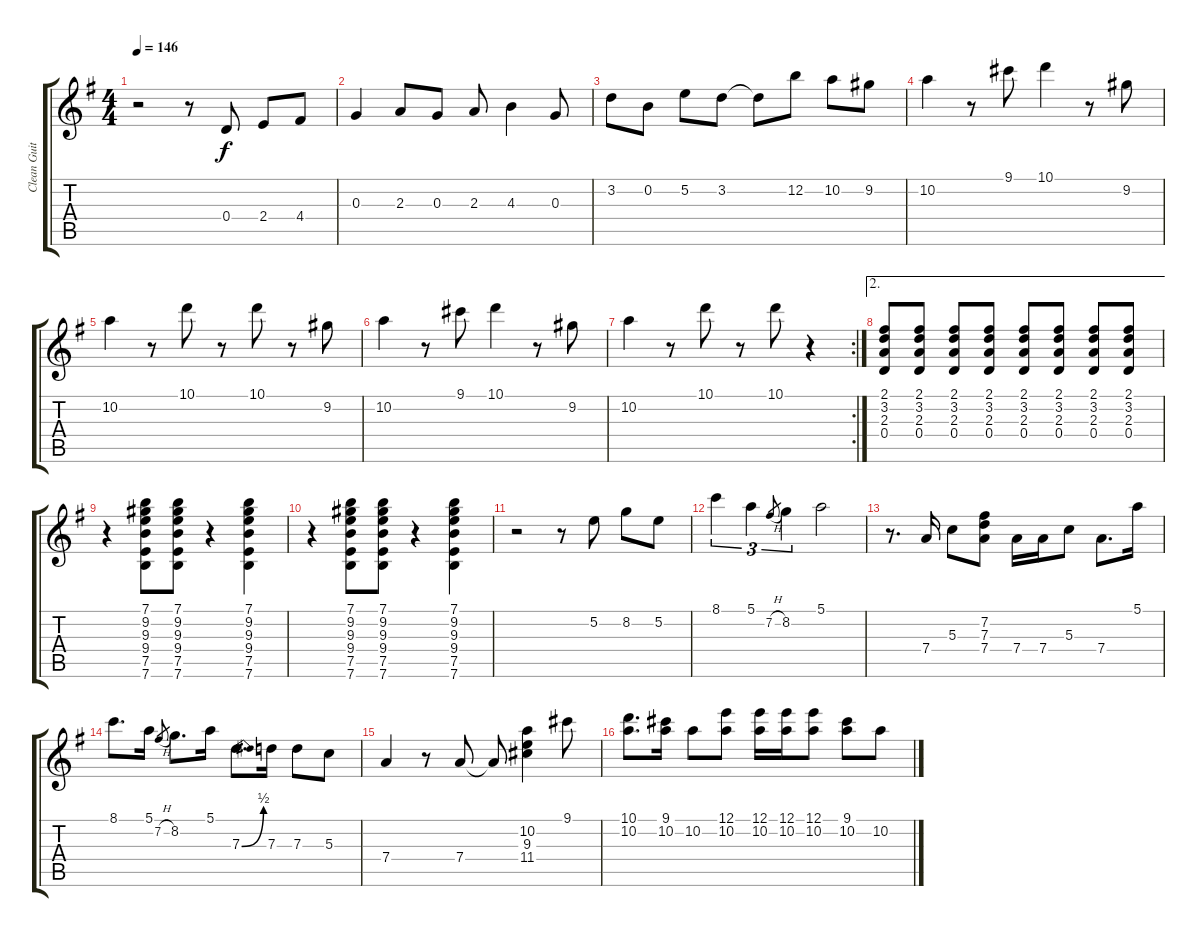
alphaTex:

\track ("Clean Guitar" "Clean Guit") {instrument electricguitarclean}
\staff {score tabs}
\tuning (E4 B3 G3 D3 A2 E2) {hide}
\ts (4 4)
\tempo 146
\clef g2
\ks g
r.2{dy f} r.8 0.4.8 2.4.8 4.4.8 |
0.3.4 2.3.8 0.3.8 2.3.8 4.3.4 0.3.8 |
3.2.8 0.2.8 5.2.8 3.2.8 3.2{t}.8 12.2.8 10.2.8 9.2.8 |
10.2.4 r.8 9.1.8 10.1.4 r.8 9.2.8 |
10.2.4 r.8 10.1.8 r.8 10.1.8 r.8 9.2.8 |
10.2.4 r.8 9.1.8 10.1.4 r.8 9.2.8 |
\rc 2
10.2.4 r.8 10.1.8 r.8 10.1.8 r.4 |
\ae 2
(2.1 3.2 2.3 0.4).8 (2.1 3.2 2.3 0.4).8 (2.1 3.2 2.3 0.4).8 (2.1 3.2 2.3 0.4).8 (2.1 3.2 2.3 0.4).8 (2.1 3.2 2.3 0.4).8 (2.1 3.2 2.3 0.4).8 (2.1 3.2 2.3 0.4).8 |
r.4 (7.1 9.2 9.3 9.4 7.5 7.6).8 (7.1 9.2 9.3 9.4 7.5 7.6).8 r.4 (7.1 9.2 9.3 9.4 7.5 7.6).4 |
r.4 (7.1 9.2 9.3 9.4 7.5 7.6).8 (7.1 9.2 9.3 9.4 7.5 7.6).8 r.4 (7.1 9.2 9.3 9.4 7.5 7.6).4 |
r.2{volume 16} r.8 5.2.8 8.2.8 5.2.8 |
8.1.4{tu (3 2)} 5.1.4{tu (3 2)} 7.2{h}.8{gr} 8.2.4{tu (3 2)} 5.1.2 |
r.8{d} 7.4.16 5.3.8 (7.2 7.3 7.4).8 7.4.16 7.4.16 5.3.8 7.4.8{d} 5.1.16 |
8.1.8{d} 5.1.16 7.2{h}.8{gr} 8.2.8{d} 5.1.16 7.3{be (bend 0 0 60 2)}.8{d} 7.3.16 7.3.8 5.3.8 |
7.4.4 r.8 7.4.8 7.4{t}.8 (10.2 9.3 11.4).4 9.1.8 |
(10.1 10.2).8{d} (9.1 10.2).16 10.2.8 (12.1 10.2).8 (12.1 10.2).16 (12.1 10.2).16 (12.1 10.2).8 (9.1 10.2).8 10.2.8
